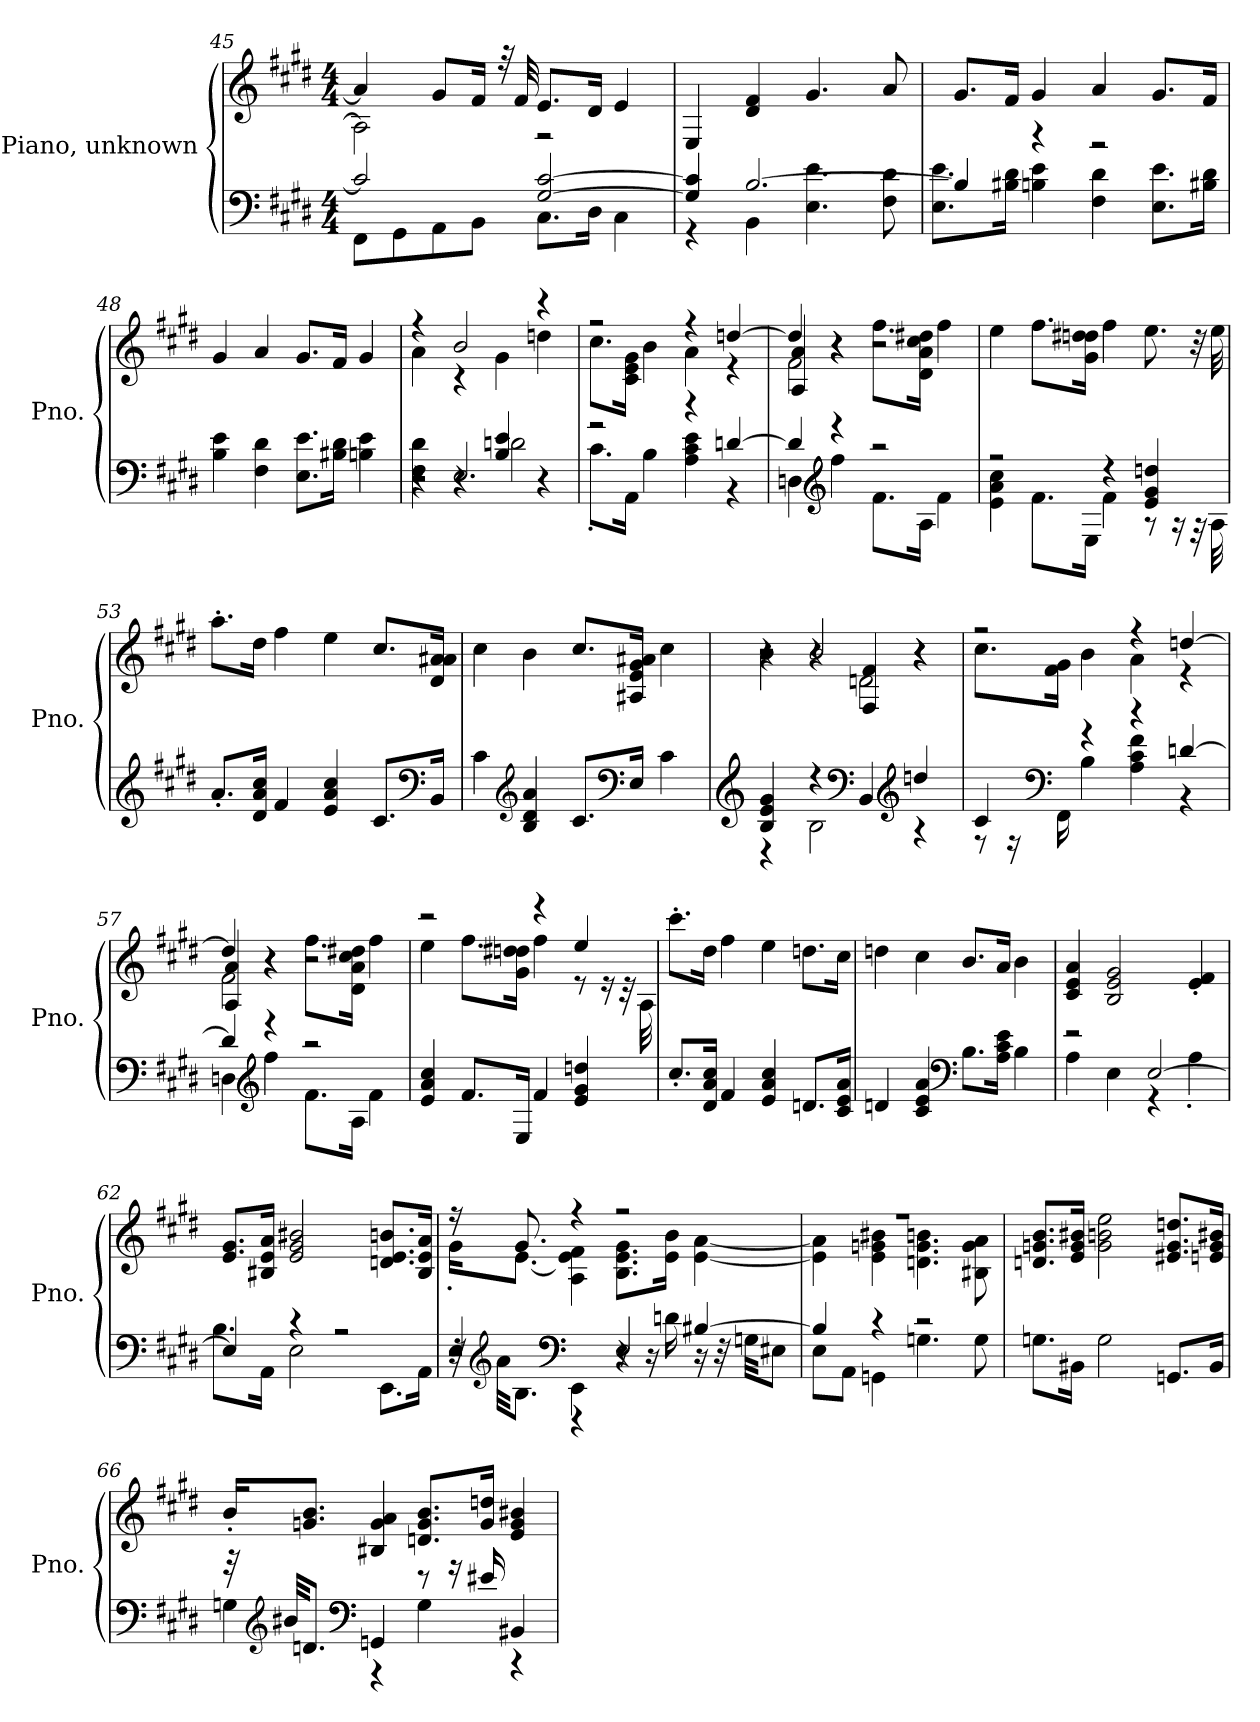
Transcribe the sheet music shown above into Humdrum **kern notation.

**kern	**kern
*part1	*part1
*staff2	*staff1
*I"Piano, unknown	*
*I'Pno.	*
!!LO:LB:g=z
*clefF4	*clefG2
*k[f#c#g#d#]	*k[f#c#g#d#]
*M4/4	*M4/4
=45	=45
*^	*^
2c#/]	8FF#\L	4a/]	2A\]
.	8GG#\	.	.
.	8AA\	8g#/L	.
.	8BB\J	16f#/Jk	.
.	.	32r	.
.	.	32f#/	.
[2G#/ [2c#/	8.C#\L	8.e/L	2r
.	16D#\Jk	16d#/Jk	.
.	4C#\	4e/	.
*	*	*v	*v
=46	=46	=46
4G#/] 4c#/]	4r	4E/
[2.B/	4BB\	4d#/ 4f#/
.	4.E\ 4.e\	4.g#/
.	8F#\ 8d#\	8a/
=47	=47	=47
4B/]	8.E\ 8.e\L	8.g#/L
.	16B#X\ 16d#\Jk	16f#/Jk
4r	4Bn\ 4e\	4g#/
2r	4F#\ 4d#\	4a/
.	8.E\ 8.e\L	8.g#/L
.	16B#X\ 16d#\Jk	16f#/Jk
*v	*v	*
=48	=48
4B\ 4e\	4g#/
4F#\ 4d#\	4a/
8.E\ 8.e\L	8.g#/L
16B#X\ 16d#\Jk	16f#/Jk
4Bn\ 4e\	4g#/
!!LO:LB:g=z
=49	=49
*^	*^
*	*^	*	*
2r	4F#\ 4d#\	4r	4r	4a\
.	4r	2.E/	2b/	4r
4B/ 4e/	2dn\	.	.	4g#\
4r	.	.	4r	4ddn\
*	*v	*v	*	*
=50	=50	=50	=50
2r	8.c#'\L	2r	8.cc#\L
.	16AA\Jk	.	16c#\ 16e\ 16g#\Jk
.	4B\	.	4b\
4r	4A\ 4c#\ 4e\	4r	4a\
[4dn/	4r	[4ddn/	4r
=51	=51	=51	=51
*	*	*	*^
4d/]	4Dn\	4dd/]	2f#\	4A/ 4a/
*clefG2	*	*	*	*
4r	4ff#\	4r	.	4r
2r	8.f#\L	2r	8.ff#\L	2r
.	16A\Jk	.	16d#\ 16a\ 16cc#\ 16dd#X\Jk	.
.	4f#\	.	4ff#\	.
*	*	*v	*v	*v
=52	=52	=52
2r	4e\ 4a\ 4cc#\	4ee\
.	8.f#\L	8.ff#\L
.	16E\Jk	16g#\ 16ddn\ 16dd#X\Jk
4r	4f#\	4ff#\
4e/ 4g#/ 4ddn/	8r	8.ee\
.	16r	.
.	32r	32r
.	32A\	32ee\
*v	*v	*
!!LO:LB:g=z
=53	=53
8.a'/L	8.aa'\L
16d#/ 16a/ 16cc#/Jk	16dd#\Jk
4f#/	4ff#\
4e/ 4a/ 4cc#/	4ee\
8.c#/L	8.cc#/L
*clefF4	*
16BB/Jk	16d#/ 16a/ 16a#X/Jk
=54	=54
4c#\	4cc#\
*clefG2	*
4B/ 4d#/ 4a/	4b\
8.c#/L	8.cc#/L
*clefF4	*
16E/Jk	16A#X/ 16e/ 16g#/ 16a#X/Jk
4c#\	4cc#\
=55	=55
*clefG2	*
*^	*^
*	*	*	*^
4B/ 4e/ 4g#/	4r	4r	4b\	2r
4r	2B\	2b/	4r	.
*clefF4	*	*	*	*
4BB/	.	.	2dn\	4F#/ 4f#/
*clefG2	*	*	*	*
4ddn/	4r	4r	.	4r
*	*	*	*v	*v
=56	=56	=56	=56
4c#/	8r	2r	8.cc#\L
.	16r	.	.
*clefF4	*	*	*
.	16FF#\	.	16f#\ 16g#\Jk
4r	4B\	.	4b\
4r	4A\ 4c#\ 4f#\	4r	4a\
[4dn/	4r	[4ddn/	4r
!!LO:LB:g=z
=57	=57	=57	=57
*	*	*	*^
4d/]	4Dn\	4dd/]	2f#\	4A/ 4a/
*clefG2	*	*	*	*
4r	4ff#\	4r	.	4r
2r	8.f#\L	2r	8.ff#\L	2r
.	16A\Jk	.	16d#\ 16a\ 16cc#\ 16dd#X\Jk	.
.	4f#\	.	4ff#\	.
*v	*v	*	*	*
*	*	*v	*v
=58	=58	=58
4e/ 4a/ 4cc#/	2r	4ee\
8.f#/L	.	8.ff#\L
16E/Jk	.	16g#\ 16ddn\ 16dd#X\Jk
4f#/	4r	4ff#\
4e/ 4g#/ 4ddn/	4ee/	8r
.	.	16r
.	.	32r
.	.	32A\
*	*v	*v
=59	=59
8.cc#'/L	8.ccc#'\L
16d#/ 16a/ 16cc#/Jk	16dd#\Jk
4f#/	4ff#\
4e/ 4a/ 4cc#/	4ee\
8.dn/L	8.ddn\L
16c#/ 16e/ 16a/Jk	16cc#\Jk
=60	=60
4dn/	4ddn\
4c#/ 4e/ 4a/	4cc#\
*clefF4	*
8.B\L	8.b/L
16A\ 16c#\ 16e\Jk	16a/Jk
4B\	4b\
!!LO:LB:g=z
=61	=61
*^	*
2r	4A\	4c#/ 4e/ 4a/
.	4E\	2B/ 2e/ 2g#/
[2E/	4r	.
.	4A'\	4e/' 4f#/'
=62	=62	=62
4E/]	8.B\L	8.e/ 8.g#/L
.	16AA\Jk	16B#X/ 16e/ 16a/Jk
4r	2E\	2e/ 2g#/ 2b#X/
2r	.	.
.	8.EE\L	8.dn/ 8.e/ 8.bn/L
.	16AA\Jk	16B#/ 16e/ 16a/Jk
=63	=63	=63
*	*^	*^
2r	32r	4E/	16r	16g#'\KL
*clefG2	*	*	*	*
.	32a\KKL	.	.	.
.	8.B\J	.	8.g#/	[8.e\J
*clefF4	*	*	*	*
.	4EE\	4r	4r	4A\ 4e\] 4f#\
4r	8r	2E/	2r	8.B\ 8.e\ 8.g#\L
.	16r	.	.	.
.	16dn\	.	.	16e\ 16b\Jk
[4B#X/	16r	.	.	[4e\ [4a\
.	32r	.	.	.
.	32Gn\KKL	.	.	.
.	8E#X\J	.	.	.
*	*v	*v	*	*
!!LO:PB:g=z	!!
=64	=64	=64	=64
4B#/]	8E\L	1r	4e\] 4a\]
.	8AA\J	.	.
4r	4GGn\	.	4e\ 4gn\ 4b#X\
2r	4.Gn\	.	4.dn\ 4.g\ 4.bn\
.	8G\	.	8B#X\ 8g\ 8a\
*v	*v	*	*
*	*v	*v
=65	=65
8.Gn\L	8.dn/ 8.gn/ 8.b/L
16BB#X\Jk	16e/ 16g/ 16b#X/Jk
2G\	2g\ 2bn\ 2ee\
8.GGn/L	8.e#X/ 8.g/ 8.ddn/L
16BB#/Jk	16en/ 16g/ 16b#X/Jk
=66	=66
*^	*
32r	4Gn\	16b'/KL
*clefG2	*	*
32b#X/KKL	.	.
8.dn/J	.	8.gn/ 8.b/J
*clefF4	*	*
4GGn/	4r	4B#X/ 4g/ 4a/
8r	4G\	8.dn/ 8.g/ 8.b/L
16r	.	.
16e#X/	.	16g/ 16ddn/Jk
4BB#X/	4r	4e/ 4g/ 4b#X/
*v	*v	*
=	=
*-	*-
